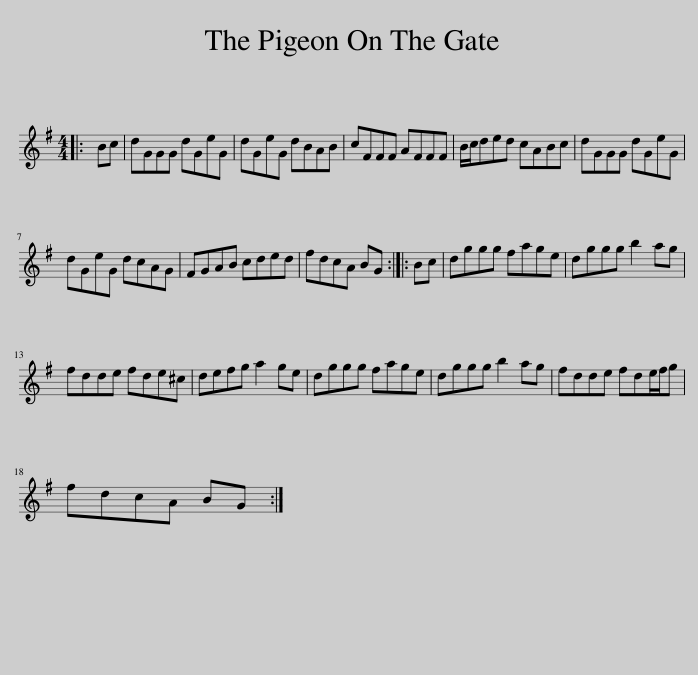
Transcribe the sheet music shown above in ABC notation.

X:1
L:1/8
M:4/4
I:linebreak $
K:G
V:1 treble
V:1
|: Bc | dGGG dGeG | dGeG dBAB | cFFF AFFF | B/c/ded cABc | %5
 dGGG dGeG |$ dGeG dcAG | FGAB cded | fdcA BG :: Bc | %10
 dggg fage | dggg b2 ag |$ fdde fde^c | defg a2 ge | dggg fage | %15
 dggg b2 ag | fdde fde/f/g |$ fdcA BG :| %18
